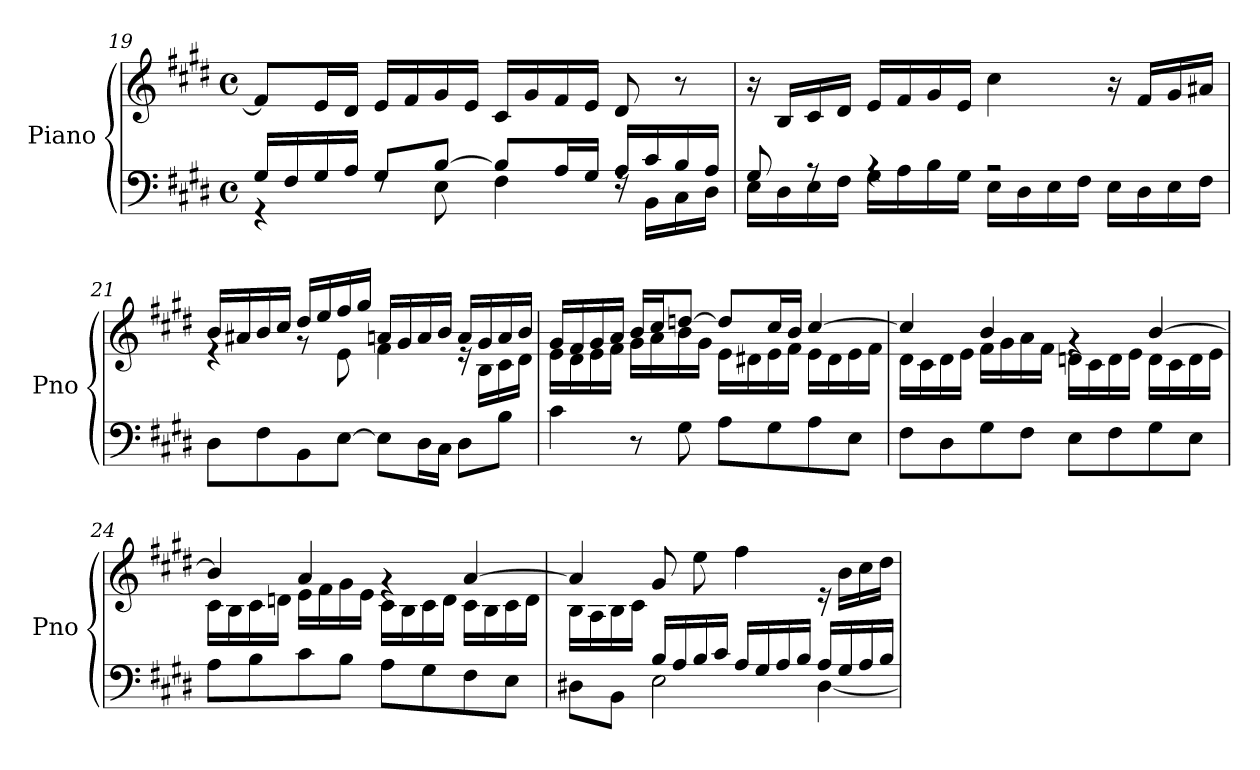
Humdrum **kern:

**kern	**kern
*part1	*part1
*staff2	*staff1
*I"Piano	*
*I'Pno	*
*clefF4	*clefG2
*k[f#c#g#d#]	*k[f#c#g#d#]
*M4/4	*M4/4
*met(c)	*met(c)
=19	=19
*^	*
16G#/LL	4r	8f#/L]
16F#/	.	.
16G#/	.	16e/L
16A/JJ	.	16d#/JJ
8G#/L	8rF	16e/LL
.	.	16f#/
[8B/J	8E\	16g#/
.	.	16e/JJ
8B/L]	4F#\	16c#/LL
.	.	16g#/
16A/L	.	16f#/
16G#/JJ	.	16e/JJ
16A/LL	16rF	8d#/
16c#/	16BB\LL	.
16B/	16C#\	8r
16A/JJ	16D#\JJ	.
=20	=20	=20
8G#/	16E\LL	16r
.	16D#\	16B/LL
8rA	16E\	16c#/
.	16F#\JJ	16d#/JJ
4rA	16G#\LL	16e/LL
.	16A\	16f#/
.	16B\	16g#/
.	16G#\JJ	16e/JJ
2rA	16E\LL	4cc#\
.	16D#\	.
.	16E\	.
.	16F#\JJ	.
.	16E\LL	16r
.	16D#\	16f#/LL
.	16E\	16g#/
.	16F#\JJ	16a#X/JJ
*v	*v	*
!!LO:LB:g=z
=21	=21
*	*^
8D#\L	16b/LL	4re
.	16a#X/	.
8F#\	16b/	.
.	16cc#/JJ	.
8BB\	16dd#/LL	8rg
.	16ee/	.
[8E\J	16ff#/	8e\
.	16gg#/JJ	.
8E\L]	16an/LL	4f#\
.	16g#/	.
16D#\L	16a/	.
16C#\JJ	16b/JJ	.
8D#\L	16a/LL	16re
.	16g#/	16B\LL
8B\J	16a/	16c#\
.	16b/JJ	16d#\JJ
=22	=22	=22
4c#\	16g#/LL	16e\LL
.	16f#/	16d#\
.	16g#/	16e\
.	16a/JJ	16f#\JJ
8r	16b/LL	16g#\LL
.	16cc#/J	16a\
8G#\	[8ddn/J	16b\
.	.	16g#\JJ
8A\L	8dd/L]	16e\LL
.	.	16d#X\
8G#\	16cc#/L	16e\
.	16b/JJ	16f#\JJ
8A\	[4cc#/	16e\LL
.	.	16d#\
8E\J	.	16e\
.	.	16f#\JJ
=23	=23	=23
8F#\L	4cc#/]	16d#\LL
.	.	16c#\
8D#\	.	16d#\
.	.	16e\JJ
8G#\	4b/	16f#\LL
.	.	16g#\
8F#\J	.	16a\
.	.	16f#\JJ
8E\L	4rg	16dn\LL
.	.	16c#\
8F#\	.	16d\
.	.	16e\JJ
8G#\	[4b/	16d\LL
.	.	16c#\
8E\J	.	16d\
.	.	16e\JJ
!!LO:LB:g=z	!!
=24	=24	=24
8A\L	4b/]	16c#\LL
.	.	16B\
8B\	.	16c#\
.	.	16dn\JJ
8c#\	4a/	16e\LL
.	.	16f#\
8B\J	.	16g#\
.	.	16e\JJ
8A\L	4rg	16c#\LL
.	.	16B\
8G#\	.	16c#\
.	.	16d\JJ
8F#\	[4a/	16c#\LL
.	.	16B\
8E\J	.	16c#\
.	.	16d\JJ
=25	=25	=25
*^	*	*
4rBByy	8D#X\L	4a/]	16B\LL
.	.	.	16A\
.	8BB\J	.	16B\
.	.	.	16c#\JJ
16B/LL	2E\	8g#/	2.ryy
16A/	.	.	.
16B/	.	8ee\	.
16c#/JJ	.	.	.
16A/LL	.	4ff#\	.
16G#/	.	.	.
16A/	.	.	.
16B/JJ	.	.	.
16A/LL	[4D#\	16re	.
16G#/	.	16b\LL	.
16A/	.	16cc#\	.
16B/JJ	.	16dd#\JJ	.
*v	*v	*	*
*	*v	*v
=	=
*-	*-
